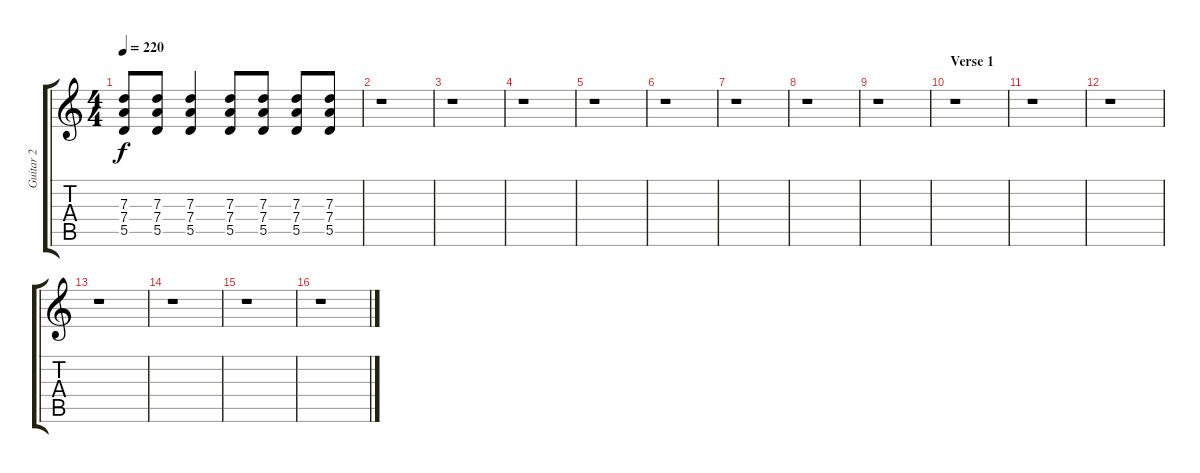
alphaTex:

\track ("Guitar 2" "Guitar 2") {instrument electricguitarclean}
\staff {score tabs}
\tuning (E4 B3 G3 D3 A2 E2) {hide}
\ts (4 4)
\tempo 220
\clef g2
\ks c
(7.3{t} 7.4{t} 5.5{t}).8{dy f} (7.3 7.4 5.5).8 (7.3 7.4 5.5).4 (7.3 7.4 5.5).8 (7.3 7.4 5.5).8 (7.3 7.4 5.5).8 (7.3 7.4 5.5).8 |
r.1 |
r.1 |
r.1 |
r.1 |
r.1 |
r.1 |
r.1 |
r.1 |
\section ("" "Verse 1")
r.1 |
r.1 |
r.1 |
r.1 |
r.1 |
r.1 |
r.1
